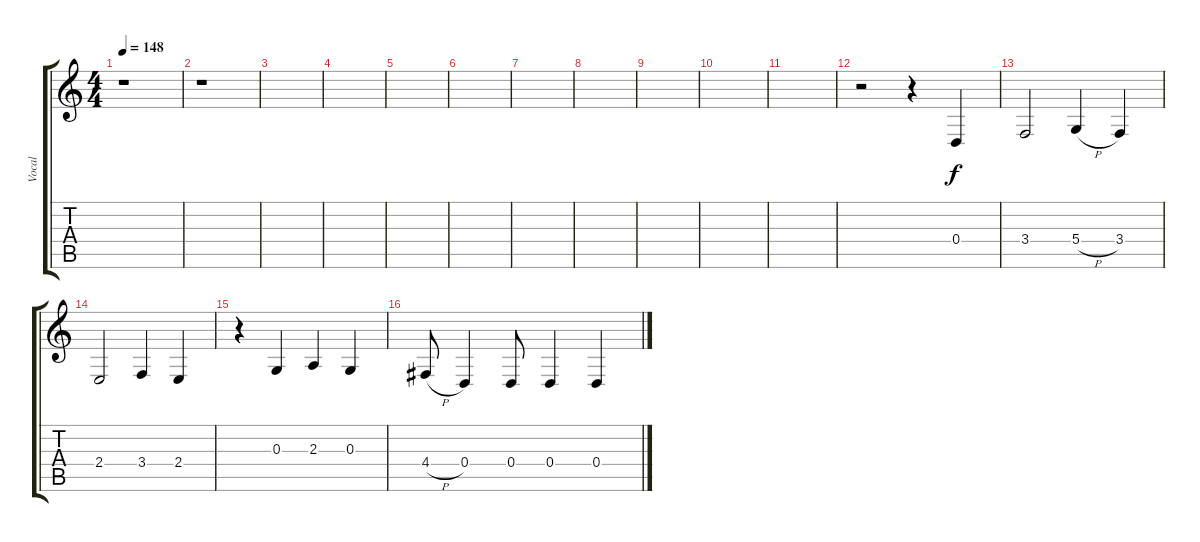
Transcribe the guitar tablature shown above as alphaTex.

\track ("Vocal" "Vocal") {instrument sopranosax}
\staff {score tabs}
\tuning (E4 B3 G3 D3 A2 E2) {hide}
\ts (4 4)
\tempo 148
\clef g2
\ks c
r.1{dy f} |
r.1 |
|
|
|
|
|
|
|
|
|
r.2 r.4 0.4.4 |
3.4.2 5.4{h}.4 3.4.4 |
2.4.2 3.4.4 2.4.4 |
r.4 0.3.4 2.3.4 0.3.4 |
4.4{h}.8 0.4.4 0.4.8 0.4.4 0.4.4
